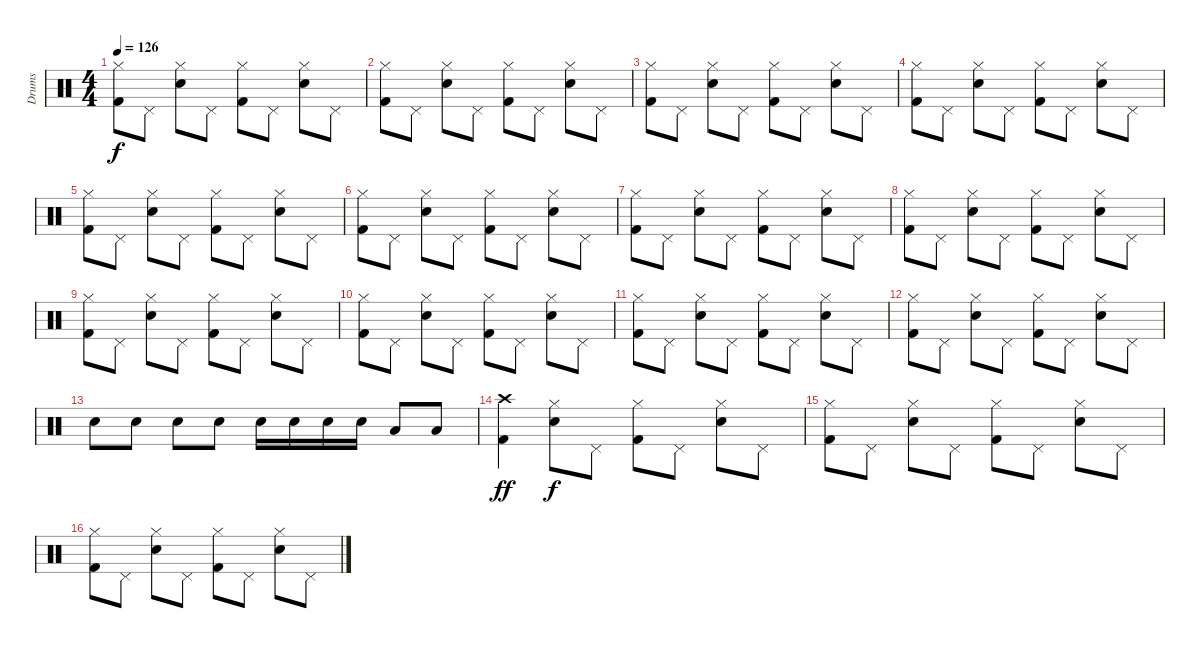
\track ("Drums" "Drums") {instrument percussion}
\staff {score}
\articulation defaults
\ts (4 4)
\tempo 126
\clef neutral
\ks c
("Hi-Hat (closed)" "Kick (hit) 2").8{dy f} "Pedal Hi-Hat (hit)".8 ("Hi-Hat (closed)" "Electric Snare (hit)").8 "Pedal Hi-Hat (hit)".8 ("Hi-Hat (closed)" "Kick (hit) 2").8 "Pedal Hi-Hat (hit)".8 ("Hi-Hat (closed)" "Electric Snare (hit)").8 "Pedal Hi-Hat (hit)".8 |
("Hi-Hat (closed)" "Kick (hit) 2").8 "Pedal Hi-Hat (hit)".8 ("Hi-Hat (closed)" "Electric Snare (hit)").8 "Pedal Hi-Hat (hit)".8 ("Hi-Hat (closed)" "Kick (hit) 2").8 "Pedal Hi-Hat (hit)".8 ("Hi-Hat (closed)" "Electric Snare (hit)").8 "Pedal Hi-Hat (hit)".8 |
("Hi-Hat (closed)" "Kick (hit) 2").8 "Pedal Hi-Hat (hit)".8 ("Hi-Hat (closed)" "Electric Snare (hit)").8 "Pedal Hi-Hat (hit)".8 ("Hi-Hat (closed)" "Kick (hit) 2").8 "Pedal Hi-Hat (hit)".8 ("Hi-Hat (closed)" "Electric Snare (hit)").8 "Pedal Hi-Hat (hit)".8 |
("Hi-Hat (closed)" "Kick (hit) 2").8 "Pedal Hi-Hat (hit)".8 ("Hi-Hat (closed)" "Electric Snare (hit)").8 "Pedal Hi-Hat (hit)".8 ("Hi-Hat (closed)" "Kick (hit) 2").8 "Pedal Hi-Hat (hit)".8 ("Hi-Hat (closed)" "Electric Snare (hit)").8 "Pedal Hi-Hat (hit)".8 |
("Hi-Hat (closed)" "Kick (hit) 2").8 "Pedal Hi-Hat (hit)".8 ("Hi-Hat (closed)" "Electric Snare (hit)").8 "Pedal Hi-Hat (hit)".8 ("Hi-Hat (closed)" "Kick (hit) 2").8 "Pedal Hi-Hat (hit)".8 ("Hi-Hat (closed)" "Electric Snare (hit)").8 "Pedal Hi-Hat (hit)".8 |
("Hi-Hat (closed)" "Kick (hit) 2").8 "Pedal Hi-Hat (hit)".8 ("Hi-Hat (closed)" "Electric Snare (hit)").8 "Pedal Hi-Hat (hit)".8 ("Hi-Hat (closed)" "Kick (hit) 2").8 "Pedal Hi-Hat (hit)".8 ("Hi-Hat (closed)" "Electric Snare (hit)").8 "Pedal Hi-Hat (hit)".8 |
("Hi-Hat (closed)" "Kick (hit) 2").8 "Pedal Hi-Hat (hit)".8 ("Hi-Hat (closed)" "Electric Snare (hit)").8 "Pedal Hi-Hat (hit)".8 ("Hi-Hat (closed)" "Kick (hit) 2").8 "Pedal Hi-Hat (hit)".8 ("Hi-Hat (closed)" "Electric Snare (hit)").8 "Pedal Hi-Hat (hit)".8 |
("Hi-Hat (closed)" "Kick (hit) 2").8 "Pedal Hi-Hat (hit)".8 ("Hi-Hat (closed)" "Electric Snare (hit)").8 "Pedal Hi-Hat (hit)".8 ("Hi-Hat (closed)" "Kick (hit) 2").8 "Pedal Hi-Hat (hit)".8 ("Hi-Hat (closed)" "Electric Snare (hit)").8 "Pedal Hi-Hat (hit)".8 |
("Hi-Hat (closed)" "Kick (hit) 2").8 "Pedal Hi-Hat (hit)".8 ("Hi-Hat (closed)" "Electric Snare (hit)").8 "Pedal Hi-Hat (hit)".8 ("Hi-Hat (closed)" "Kick (hit) 2").8 "Pedal Hi-Hat (hit)".8 ("Hi-Hat (closed)" "Electric Snare (hit)").8 "Pedal Hi-Hat (hit)".8 |
("Hi-Hat (closed)" "Kick (hit) 2").8 "Pedal Hi-Hat (hit)".8 ("Hi-Hat (closed)" "Electric Snare (hit)").8 "Pedal Hi-Hat (hit)".8 ("Hi-Hat (closed)" "Kick (hit) 2").8 "Pedal Hi-Hat (hit)".8 ("Hi-Hat (closed)" "Electric Snare (hit)").8 "Pedal Hi-Hat (hit)".8 |
("Hi-Hat (closed)" "Kick (hit) 2").8 "Pedal Hi-Hat (hit)".8 ("Hi-Hat (closed)" "Electric Snare (hit)").8 "Pedal Hi-Hat (hit)".8 ("Hi-Hat (closed)" "Kick (hit) 2").8 "Pedal Hi-Hat (hit)".8 ("Hi-Hat (closed)" "Electric Snare (hit)").8 "Pedal Hi-Hat (hit)".8 |
("Hi-Hat (closed)" "Kick (hit) 2").8 "Pedal Hi-Hat (hit)".8 ("Hi-Hat (closed)" "Electric Snare (hit)").8 "Pedal Hi-Hat (hit)".8 ("Hi-Hat (closed)" "Kick (hit) 2").8 "Pedal Hi-Hat (hit)".8 ("Hi-Hat (closed)" "Electric Snare (hit)").8 "Pedal Hi-Hat (hit)".8 |
"Snare (hit) 2".8 "Snare (hit) 2".8 "Snare (hit) 2".8 "Snare (hit) 2".8 "Snare (hit) 2".16 "Snare (hit) 2".16 "Snare (hit) 2".16 "Snare (hit) 2".16 "Low Tom (hit)".8 "Low Tom (hit)".8 |
("Crash high (hit)" "Kick (hit) 2").4{dy ff} ("Hi-Hat (closed)" "Electric Snare (hit)").8{dy f} "Pedal Hi-Hat (hit)".8 ("Hi-Hat (closed)" "Kick (hit) 2").8 "Pedal Hi-Hat (hit)".8 ("Hi-Hat (closed)" "Electric Snare (hit)").8 "Pedal Hi-Hat (hit)".8 |
("Hi-Hat (closed)" "Kick (hit) 2").8 "Pedal Hi-Hat (hit)".8 ("Hi-Hat (closed)" "Electric Snare (hit)").8 "Pedal Hi-Hat (hit)".8 ("Hi-Hat (closed)" "Kick (hit) 2").8 "Pedal Hi-Hat (hit)".8 ("Hi-Hat (closed)" "Electric Snare (hit)").8 "Pedal Hi-Hat (hit)".8 |
("Hi-Hat (closed)" "Kick (hit) 2").8 "Pedal Hi-Hat (hit)".8 ("Hi-Hat (closed)" "Electric Snare (hit)").8 "Pedal Hi-Hat (hit)".8 ("Hi-Hat (closed)" "Kick (hit) 2").8 "Pedal Hi-Hat (hit)".8 ("Hi-Hat (closed)" "Electric Snare (hit)").8 "Pedal Hi-Hat (hit)".8
